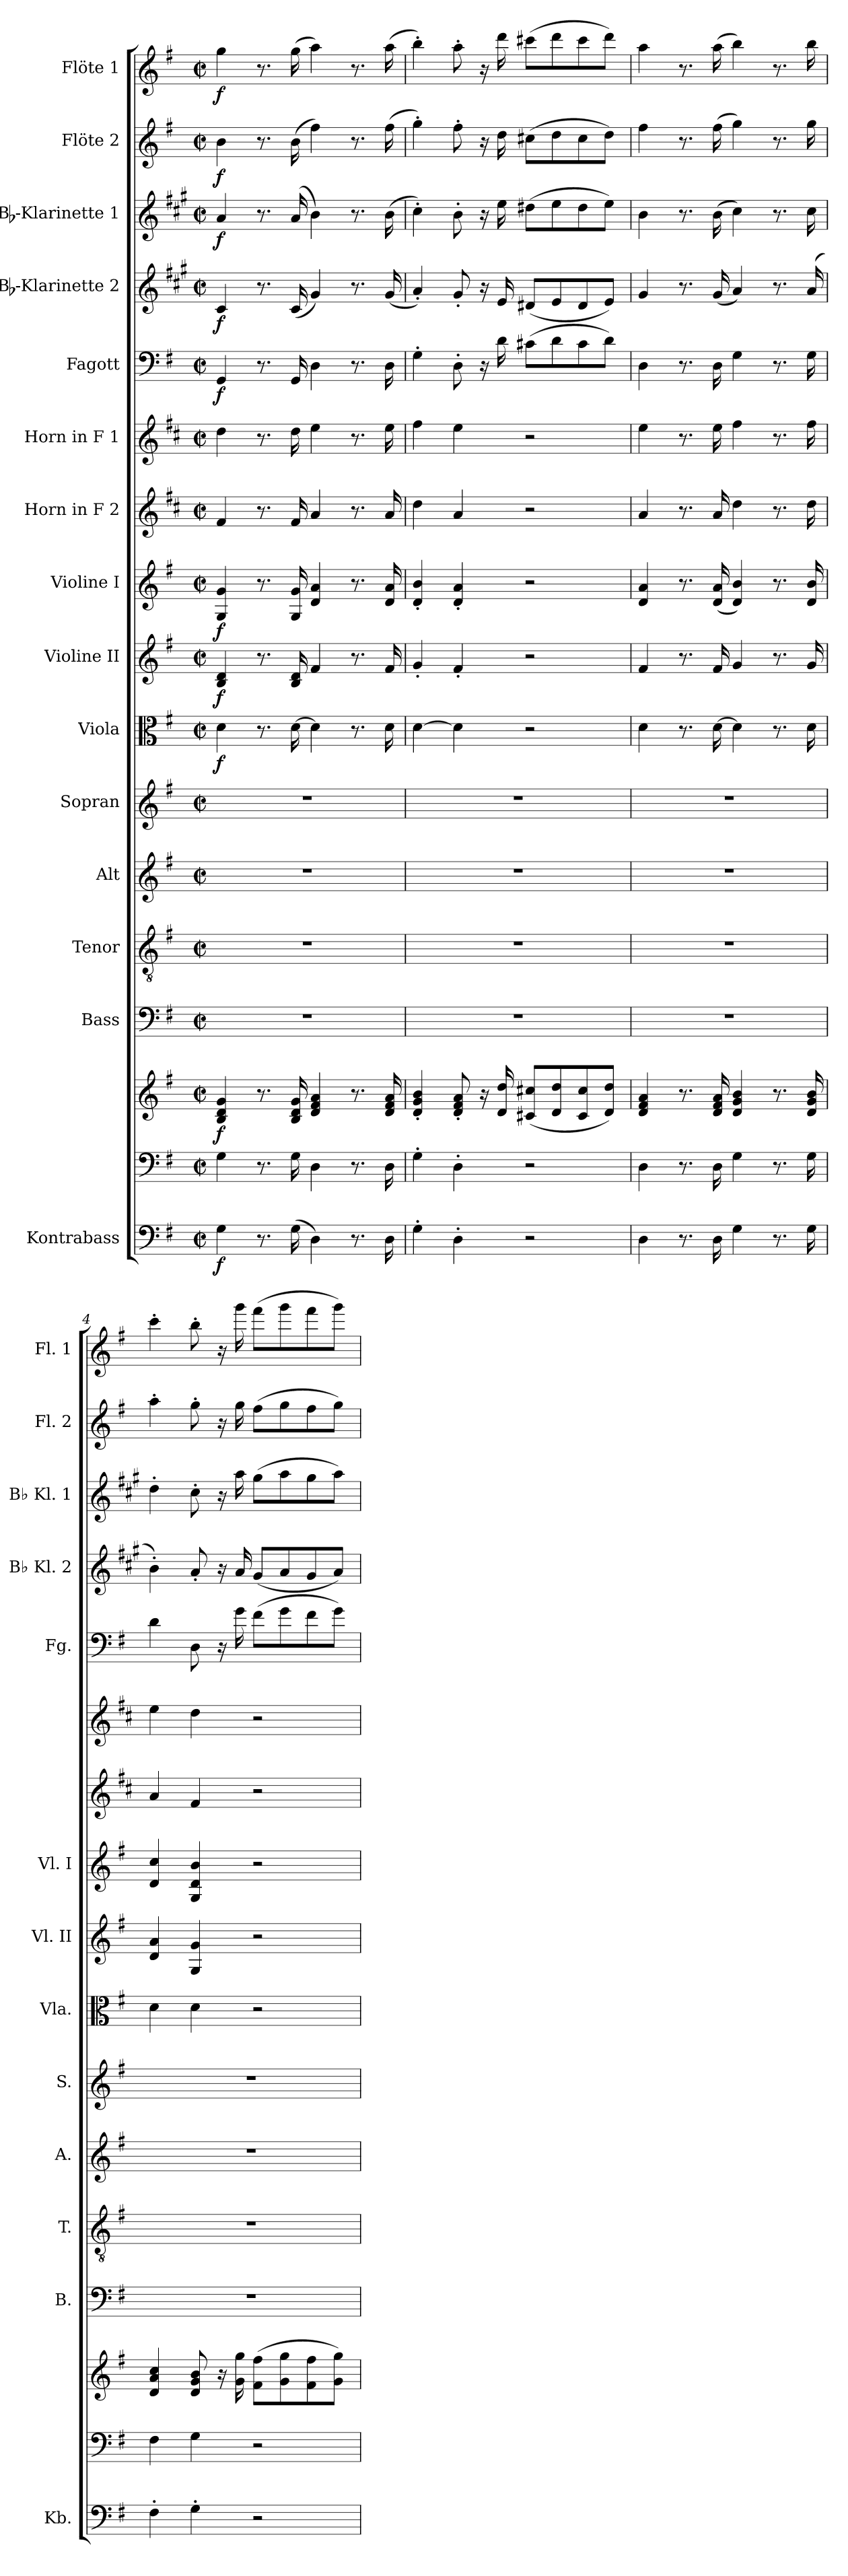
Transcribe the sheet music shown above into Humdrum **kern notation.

**kern	**dynam	**kern	**kern	**dynam	**kern	**kern	**kern	**kern	**kern	**dynam	**kern	**dynam	**kern	**dynam	**kern	**kern	**kern	**dynam	**kern	**dynam	**kern	**dynam	**kern	**dynam	**kern	**dynam
*part16	*part16	*part15	*part15	*part15	*part14	*part13	*part12	*part11	*part10	*part10	*part9	*part9	*part8	*part8	*part7	*part6	*part5	*part5	*part4	*part4	*part3	*part3	*part2	*part2	*part1	*part1
*staff17	*staff17	*staff16	*staff15	*staff15/16	*staff14	*staff13	*staff12	*staff11	*staff10	*staff10	*staff9	*staff9	*staff8	*staff8	*staff7	*staff6	*staff5	*staff5	*staff4	*staff4	*staff3	*staff3	*staff2	*staff2	*staff1	*staff1
*I"Kontrabass	*	*	*	*	*I"Bass	*I"Tenor	*I"Alt	*I"Sopran	*I"Viola	*	*I"Violine II	*	*I"Violine I	*	*I"Horn in F 2	*I"Horn in F 1	*I"Fagott	*	*I"Bb-Klarinette 2	*	*I"Bb-Klarinette 1	*	*I"Flöte 2	*	*I"Flöte 1	*
*I'Kb.	*	*	*	*	*I'B.	*I'T.	*I'A.	*I'S.	*I'Vla.	*	*I'Vl. II	*	*I'Vl. I	*	*	*	*I'Fg.	*	*I'Bb Kl. 2	*	*I'Bb Kl. 1	*	*I'Fl. 2	*	*I'Fl. 1	*
*clefF4	*	*clefF4	*clefG2	*	*clefF4	*clefGv2	*clefG2	*clefG2	*clefC3	*	*clefG2	*	*clefG2	*	*clefG2	*clefG2	*clefF4	*	*clefG2	*	*clefG2	*	*clefG2	*	*clefG2	*
*ITrd7c12	*	*	*	*	*	*	*	*	*	*	*	*	*	*	*ITrd4c7	*ITrd4c7	*	*	*ITrd1c2	*	*ITrd1c2	*	*	*	*	*
*k[f#]	*	*k[f#]	*k[f#]	*	*k[f#]	*k[f#]	*k[f#]	*k[f#]	*k[f#]	*	*k[f#]	*	*k[f#]	*	*k[f#]	*k[f#]	*k[f#]	*	*k[f#]	*	*k[f#]	*	*k[f#]	*	*k[f#]	*
*G:	*	*G:	*G:	*	*G:	*G:	*G:	*G:	*G:	*	*G:	*	*G:	*	*G:	*G:	*G:	*	*G:	*	*G:	*	*G:	*	*G:	*
*M2/2	*	*M2/2	*M2/2	*	*M2/2	*M2/2	*M2/2	*M2/2	*M2/2	*	*M2/2	*	*M2/2	*	*M2/2	*M2/2	*M2/2	*	*M2/2	*	*M2/2	*	*M2/2	*	*M2/2	*
*met(c|)	*	*met(c|)	*met(c|)	*	*met(c|)	*met(c|)	*met(c|)	*met(c|)	*met(c|)	*	*met(c|)	*	*met(c|)	*	*met(c|)	*met(c|)	*met(c|)	*	*met(c|)	*	*met(c|)	*	*met(c|)	*	*met(c|)	*
=1	=1	=1	=1	=1	=1	=1	=1	=1	=1	=1	=1	=1	=1	=1	=1	=1	=1	=1	=1	=1	=1	=1	=1	=1	=1	=1
!	!LO:DY:b	!	!	!LO:DY:b	!	!	!	!	!	!LO:DY:b	!	!LO:DY:b	!	!LO:DY:b	!	!	!	!LO:DY:b	!	!LO:DY:b	!	!LO:DY:b	!	!LO:DY:b	!	!LO:DY:b
4GG\	f	4G\	4B/ 4d/ 4g/	f	1r	1r	1r	1r	4d\	f	4B/ 4d/	f	4G/ 4g/	f	4B/	4g\	4GG/	f	4B/	f	4g/	f	4b\	f	4gg\	f
8.r	.	8.r	8.r	.	.	.	.	.	8.r	.	8.r	.	8.r	.	8.r	8.r	8.r	.	8.r	.	8.r	.	8.r	.	8.r	.
(>16GG\	.	16G\	16B/ 16d/ 16g/	.	.	.	.	.	[16d\	.	16B/ 16d/	.	16G/ 16g/	.	16B/	16g\	16GG/	.	(<16B/	.	(16g/	.	(>16b\	.	(>16gg\	.
4DD\)	.	4D\	4d/ 4f#/ 4a/	.	.	.	.	.	4d\]	.	4f#/	.	4d/ 4a/	.	4d/	4a\	4D\	.	4f#/)	.	4a\)	.	4ff#\)	.	4aa\)	.
8.r	.	8.r	8.r	.	.	.	.	.	8.r	.	8.r	.	8.r	.	8.r	8.r	8.r	.	8.r	.	8.r	.	8.r	.	8.r	.
16DD\	.	16D\	16d/ 16f#/ 16a/	.	.	.	.	.	16d\	.	16f#/	.	16d/ 16a/	.	16d/	16a\	16D\	.	(<16f#/	.	(>16a\	.	(>16ff#\	.	(>16aa\	.
=2	=2	=2	=2	=2	=2	=2	=2	=2	=2	=2	=2	=2	=2	=2	=2	=2	=2	=2	=2	=2	=2	=2	=2	=2	=2	=2
4GG'>\	.	4G'>\	4d/'< 4g/'< 4b/'<	.	1r	1r	1r	1r	[4d\	.	4g'</	.	4d/'< 4b/'<	.	4g\	4b\	4G'>\	.	4g'</)	.	4b'>\)	.	4gg'>\)	.	4bb'>\)	.
4DD'>\	.	4D'>\	8d/'< 8f#/'< 8a/'<	.	.	.	.	.	4d\]	.	4f#'</	.	4d/'< 4a/'<	.	4d/	4a\	8D'>\	.	8f#'</	.	8a'>\	.	8ff#'>\	.	8aa'>\	.
.	.	.	16r	.	.	.	.	.	.	.	.	.	.	.	.	.	16r	.	16r	.	16r	.	16r	.	16r	.
.	.	.	16d/ 16dd/	.	.	.	.	.	.	.	.	.	.	.	.	.	16d\	.	16d/	.	16dd\	.	16dd\	.	16ddd\	.
2r	.	2r	(<8c#X/ 8cc#X/L	.	.	.	.	.	2r	.	2r	.	2r	.	2r	2r	(>8c#X\L	.	(<8c#X/L	.	(>8cc#X\L	.	(>8cc#X\L	.	(>8ccc#X\L	.
.	.	.	8d/ 8dd/	.	.	.	.	.	.	.	.	.	.	.	.	.	8d\	.	8d/	.	8dd\	.	8dd\	.	8ddd\	.
.	.	.	8c#/ 8cc#/	.	.	.	.	.	.	.	.	.	.	.	.	.	8c#\	.	8c#/	.	8cc#\	.	8cc#\	.	8ccc#\	.
.	.	.	8d/ 8dd/J)	.	.	.	.	.	.	.	.	.	.	.	.	.	8d\J)	.	8d/J)	.	8dd\J)	.	8dd\J)	.	8ddd\J)	.
=3	=3	=3	=3	=3	=3	=3	=3	=3	=3	=3	=3	=3	=3	=3	=3	=3	=3	=3	=3	=3	=3	=3	=3	=3	=3	=3
4DD\	.	4D\	4d/ 4f#/ 4a/	.	1r	1r	1r	1r	4d\	.	4f#/	.	4d/ 4a/	.	4d/	4a\	4D\	.	4f#/	.	4a\	.	4ff#\	.	4aa\	.
8.r	.	8.r	8.r	.	.	.	.	.	8.r	.	8.r	.	8.r	.	8.r	8.r	8.r	.	8.r	.	8.r	.	8.r	.	8.r	.
16DD\	.	16D\	16d/ 16f#/ 16a/	.	.	.	.	.	[16d\	.	16f#/	.	(<16d/ 16a/	.	16d/	16a\	16D\	.	(<16f#/	.	(>16a\	.	(>16ff#\	.	(>16aa\	.
4GG\	.	4G\	4d/ 4g/ 4b/	.	.	.	.	.	4d\]	.	4g/	.	4d/ 4b/)	.	4g\	4b\	4G\	.	4g/)	.	4b\)	.	4gg\)	.	4bb\)	.
8.r	.	8.r	8.r	.	.	.	.	.	8.r	.	8.r	.	8.r	.	8.r	8.r	8.r	.	8.r	.	8.r	.	8.r	.	8.r	.
16GG\	.	16G\	16d/ 16g/ 16b/	.	.	.	.	.	16d\	.	16g/	.	16d/ 16b/	.	16g\	16b\	16G\	.	(16g/	.	16b\	.	16gg\	.	16bb\	.
=4	=4	=4	=4	=4	=4	=4	=4	=4	=4	=4	=4	=4	=4	=4	=4	=4	=4	=4	=4	=4	=4	=4	=4	=4	=4	=4
4FF#'>\	.	4F#\	4d/ 4a/ 4cc/	.	1r	1r	1r	1r	4d\	.	4d/ 4a/	.	4d/ 4cc/	.	4d/	4a\	4d\	.	4a'>\)	.	4cc'>\	.	4aa'>\	.	4ccc'>\	.
4GG'>\	.	4G\	8d/ 8g/ 8b/	.	.	.	.	.	4d\	.	4G/ 4g/	.	4G/ 4d/ 4b/	.	4B/	4g\	8D\	.	8g'</	.	8b'>\	.	8gg'>\	.	8bb'>\	.
.	.	.	16r	.	.	.	.	.	.	.	.	.	.	.	.	.	16r	.	16r	.	16r	.	16r	.	16r	.
.	.	.	16g\ 16gg\	.	.	.	.	.	.	.	.	.	.	.	.	.	16g\	.	16g/	.	16gg\	.	16gg\	.	16ggg\	.
2r	.	2r	(>8f#\ 8ff#\L	.	.	.	.	.	2r	.	2r	.	2r	.	2r	2r	(>8f#\L	.	(<8f#/L	.	(>8ff#\L	.	(>8ff#\L	.	(>8fff#\L	.
.	.	.	8g\ 8gg\	.	.	.	.	.	.	.	.	.	.	.	.	.	8g\	.	8g/	.	8gg\	.	8gg\	.	8ggg\	.
.	.	.	8f#\ 8ff#\	.	.	.	.	.	.	.	.	.	.	.	.	.	8f#\	.	8f#/	.	8ff#\	.	8ff#\	.	8fff#\	.
.	.	.	8g\ 8gg\J)	.	.	.	.	.	.	.	.	.	.	.	.	.	8g\J)	.	8g/J)	.	8gg\J)	.	8gg\J)	.	8ggg\J)	.
=	=	=	=	=	=	=	=	=	=	=	=	=	=	=	=	=	=	=	=	=	=	=	=	=	=	=
*-	*-	*-	*-	*-	*-	*-	*-	*-	*-	*-	*-	*-	*-	*-	*-	*-	*-	*-	*-	*-	*-	*-	*-	*-	*-	*-
